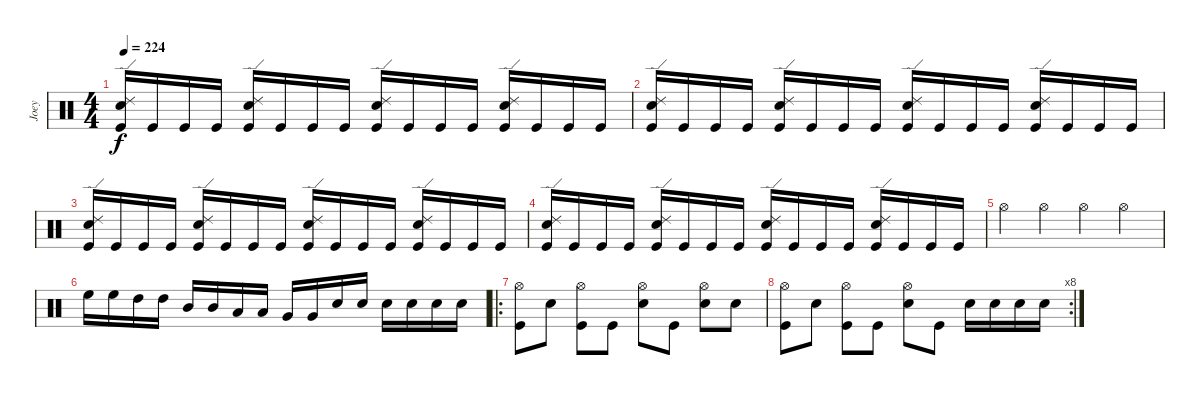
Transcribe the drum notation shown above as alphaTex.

\track ("Joey" "Joey") {instrument percussion}
\staff {score}
\articulation defaults
\ts (4 4)
\tempo 224
\clef neutral
\ks c
("Ride (edge) 2" "Snare (hit) 2" "Kick (hit)").16{dy f} "Kick (hit)".16 "Kick (hit)".16 "Kick (hit)".16 ("Ride (edge) 2" "Snare (hit) 2" "Kick (hit)").16 "Kick (hit)".16 "Kick (hit)".16 "Kick (hit)".16 ("Ride (edge) 2" "Snare (hit) 2" "Kick (hit)").16 "Kick (hit)".16 "Kick (hit)".16 "Kick (hit)".16 ("Ride (edge) 2" "Snare (hit) 2" "Kick (hit)").16 "Kick (hit)".16 "Kick (hit)".16 "Kick (hit)".16 |
("Ride (edge) 2" "Snare (hit) 2" "Kick (hit)").16 "Kick (hit)".16 "Kick (hit)".16 "Kick (hit)".16 ("Ride (edge) 2" "Snare (hit) 2" "Kick (hit)").16 "Kick (hit)".16 "Kick (hit)".16 "Kick (hit)".16 ("Ride (edge) 2" "Snare (hit) 2" "Kick (hit)").16 "Kick (hit)".16 "Kick (hit)".16 "Kick (hit)".16 ("Ride (edge) 2" "Snare (hit) 2" "Kick (hit)").16 "Kick (hit)".16 "Kick (hit)".16 "Kick (hit)".16 |
("Ride (edge) 2" "Snare (hit) 2" "Kick (hit)").16 "Kick (hit)".16 "Kick (hit)".16 "Kick (hit)".16 ("Ride (edge) 2" "Snare (hit) 2" "Kick (hit)").16 "Kick (hit)".16 "Kick (hit)".16 "Kick (hit)".16 ("Ride (edge) 2" "Snare (hit) 2" "Kick (hit)").16 "Kick (hit)".16 "Kick (hit)".16 "Kick (hit)".16 ("Ride (edge) 2" "Snare (hit) 2" "Kick (hit)").16 "Kick (hit)".16 "Kick (hit)".16 "Kick (hit)".16 |
("Ride (edge) 2" "Snare (hit) 2" "Kick (hit)").16 "Kick (hit)".16 "Kick (hit)".16 "Kick (hit)".16 ("Ride (edge) 2" "Snare (hit) 2" "Kick (hit)").16 "Kick (hit)".16 "Kick (hit)".16 "Kick (hit)".16 ("Ride (edge) 2" "Snare (hit) 2" "Kick (hit)").16 "Kick (hit)".16 "Kick (hit)".16 "Kick (hit)".16 ("Ride (edge) 2" "Snare (hit) 2" "Kick (hit)").16 "Kick (hit)".16 "Kick (hit)".16 "Kick (hit)".16 |
"Hi-Hat (open)".4 "Hi-Hat (open)".4 "Hi-Hat (open)".4 "Hi-Hat (open)".4 |
"High Floor Tom (hit)".16 "High Floor Tom (hit)".16 "High Tom (hit)".16 "High Tom (hit)".16 "Mid Tom (hit)".16 "Mid Tom (hit)".16 "Low Tom (hit)".16 "Low Tom (hit)".16 "Very Low Tom (hit)".16 "Very Low Tom (hit)".16 "Snare (hit) 2".16 "Snare (hit) 2".16 "Snare (hit) 2".16 "Snare (hit) 2".16 "Snare (hit) 2".16 "Snare (hit) 2".16 |
\ro
("Hi-Hat (open)" "Kick (hit)").8 "Snare (hit) 2".8 ("Hi-Hat (open)" "Kick (hit)").8 "Kick (hit)".8 ("Hi-Hat (open)" "Snare (hit) 2").8 "Kick (hit)".8 ("Hi-Hat (open)" "Snare (hit) 2").8 "Snare (hit) 2".8 |
\rc 8
("Hi-Hat (open)" "Kick (hit)").8 "Snare (hit) 2".8 ("Hi-Hat (open)" "Kick (hit)").8 "Kick (hit)".8 ("Hi-Hat (open)" "Snare (hit) 2").8 "Kick (hit)".8 "Snare (hit) 2".16 "Snare (hit) 2".16 "Snare (hit) 2".16 "Snare (hit) 2".16
